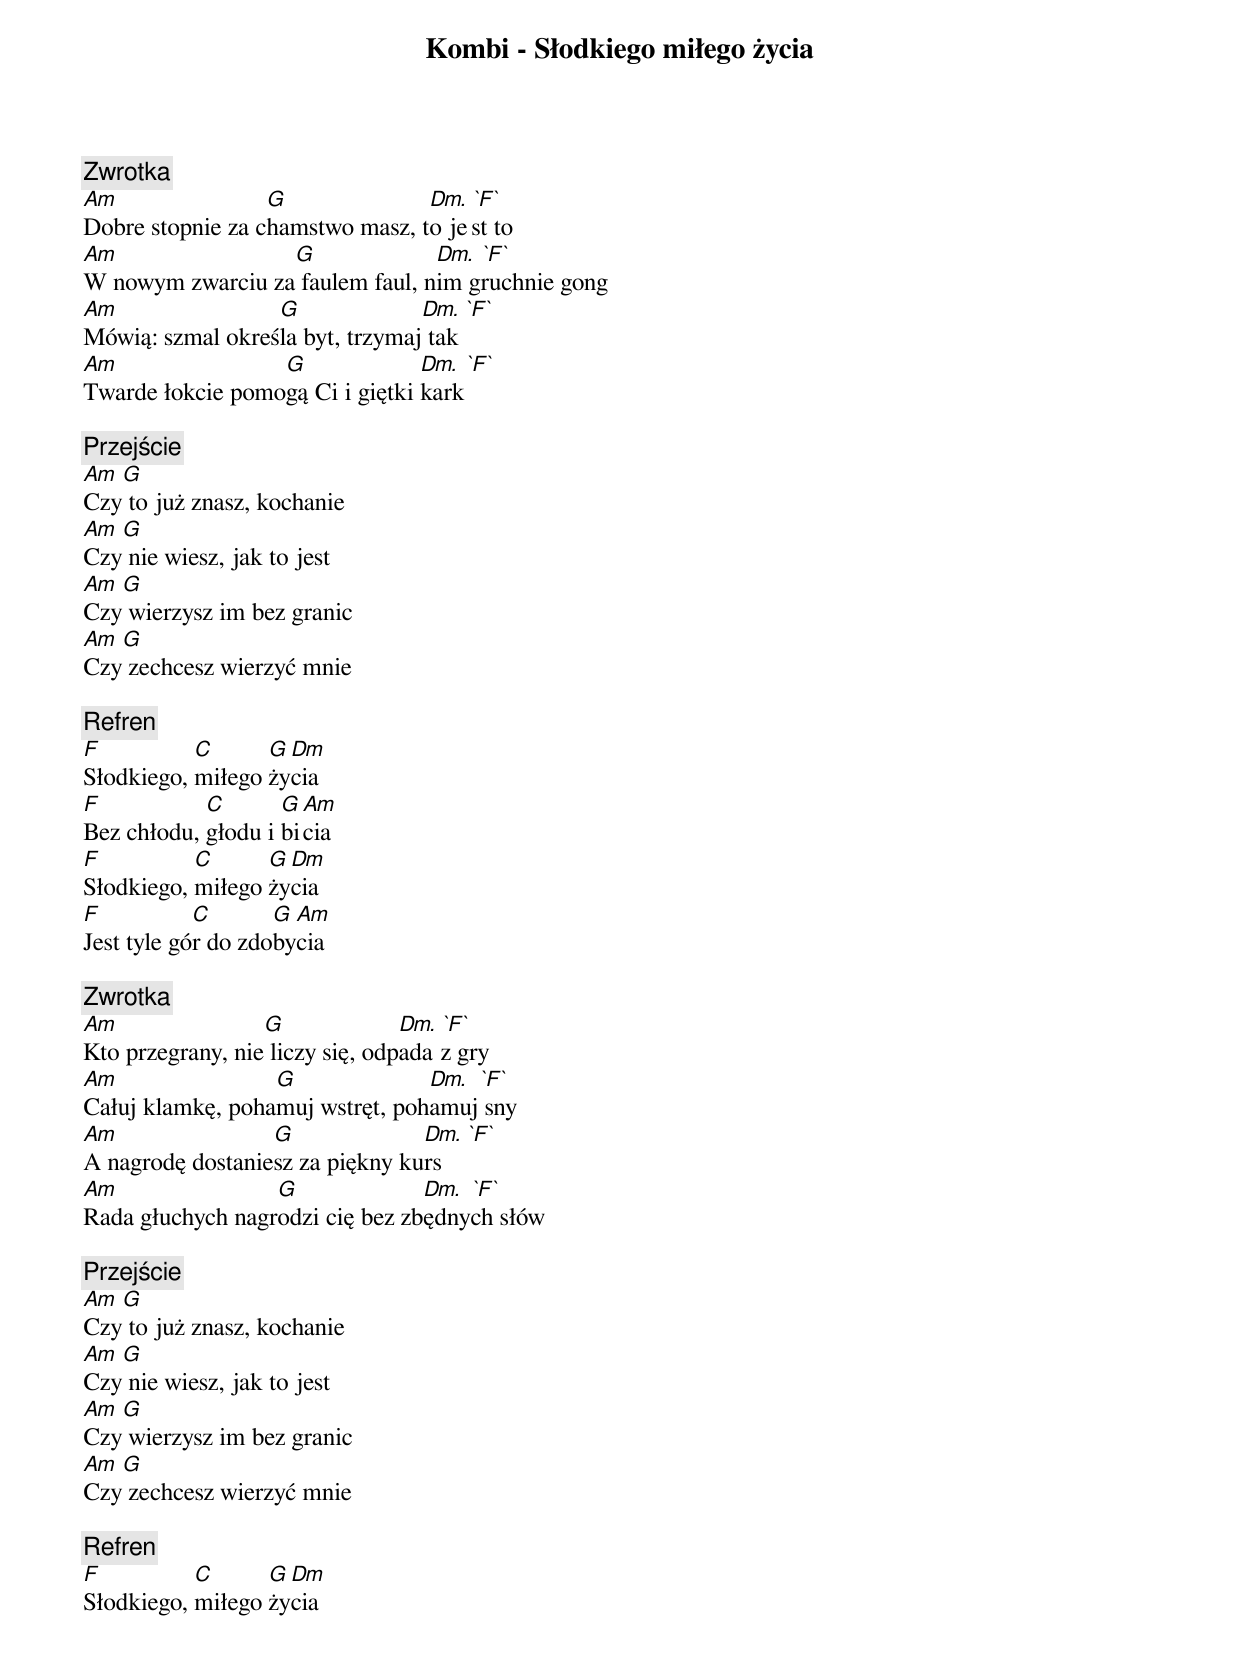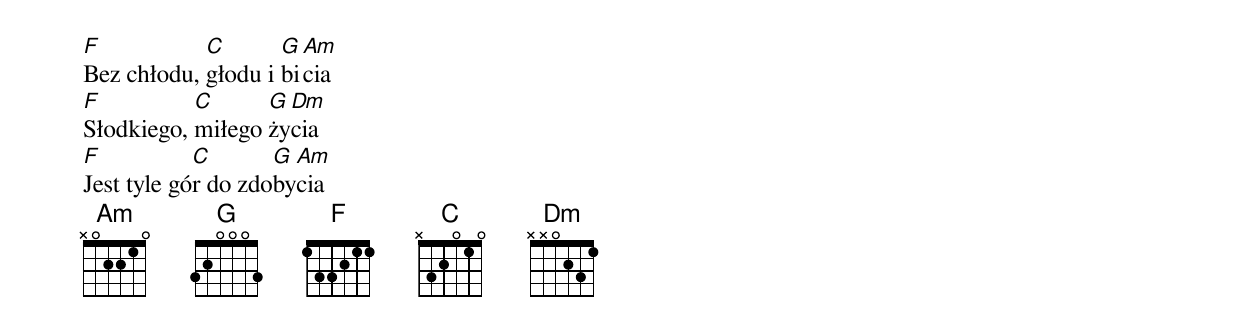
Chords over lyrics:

Kombi - Słodkiego miłego życia
[Zwrotka]
Am                G              Dm. `F`
Dobre stopnie za chamstwo masz, to jest to
Am                G              Dm. `F`
W nowym zwarciu za faulem faul, nim gruchnie gong
Am                G              Dm. `F`
Mówią: szmal określa byt, trzymaj tak
Am                G              Dm. `F`
Twarde łokcie pomogą Ci i giętki kark

[Przejście]
Am G
Czy to już znasz, kochanie
Am G
Czy nie wiesz, jak to jest
Am G
Czy wierzysz im bez granic
Am G
Czy zechcesz wierzyć mnie

[Refren]
F          C      G Dm
Słodkiego, miłego życia
F           C       G Am
Bez chłodu, głodu i bicia
F          C      G Dm
Słodkiego, miłego życia
F           C       G Am
Jest tyle gór do zdobycia

[Zwrotka]
Am                G              Dm. `F`
Kto przegrany, nie liczy się, odpada z gry
Am                G              Dm. `F`
Całuj klamkę, pohamuj wstręt, pohamuj sny
Am                G              Dm. `F`
A nagrodę dostaniesz za piękny kurs
Am                G              Dm. `F`
Rada głuchych nagrodzi cię bez zbędnych słów

[Przejście]
Am G
Czy to już znasz, kochanie
Am G
Czy nie wiesz, jak to jest
Am G
Czy wierzysz im bez granic
Am G
Czy zechcesz wierzyć mnie

[Refren]
F          C      G Dm
Słodkiego, miłego życia
F           C       G Am
Bez chłodu, głodu i bicia
F          C      G Dm
Słodkiego, miłego życia
F           C       G Am
Jest tyle gór do zdobycia
